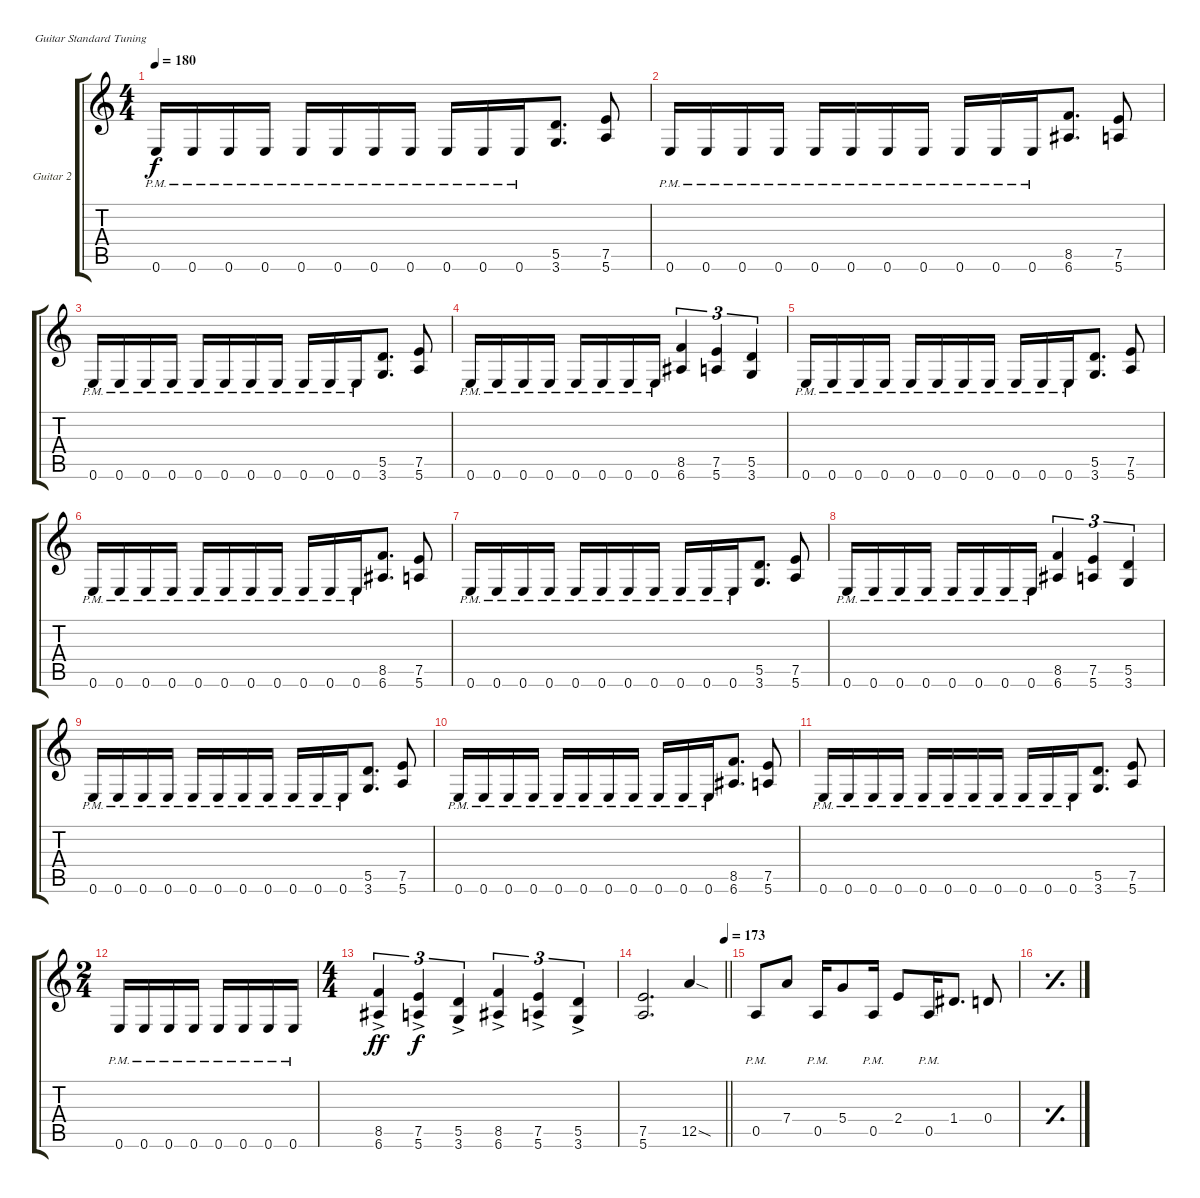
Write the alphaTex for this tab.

\bracketExtendMode groupsimilarinstruments
\firstSystemTrackNameOrientation horizontal
\otherSystemsTrackNameOrientation horizontal
\track ("Guitar 2" "Guitar 2") {instrument distortionguitar}
\staff {score tabs}
\tuning (E4 B3 G3 D3 A2 E2)
\ts (4 4)
\tempo 180
\clef g2
\ks c
0.6{pm}.16{dy f} 0.6{pm}.16 0.6{pm}.16 0.6{pm}.16 0.6{pm}.16 0.6{pm}.16 0.6{pm}.16 0.6{pm}.16 0.6{pm}.16 0.6{pm}.16 0.6{pm}.16 (5.5 3.6).8{d} (7.5 5.6).8 |
0.6{pm}.16 0.6{pm}.16 0.6{pm}.16 0.6{pm}.16 0.6{pm}.16 0.6{pm}.16 0.6{pm}.16 0.6{pm}.16 0.6{pm}.16 0.6{pm}.16 0.6{pm}.16 (8.5 6.6).8{d} (7.5 5.6).8 |
0.6{pm}.16 0.6{pm}.16 0.6{pm}.16 0.6{pm}.16 0.6{pm}.16 0.6{pm}.16 0.6{pm}.16 0.6{pm}.16 0.6{pm}.16 0.6{pm}.16 0.6{pm}.16 (5.5 3.6).8{d} (7.5 5.6).8 |
0.6{pm}.16 0.6{pm}.16 0.6{pm}.16 0.6{pm}.16 0.6{pm}.16 0.6{pm}.16 0.6{pm}.16 0.6{pm}.16 (8.5 6.6).4{tu (3 2)} (7.5 5.6).4{tu (3 2)} (5.5 3.6).4{tu (3 2)} |
0.6{pm}.16 0.6{pm}.16 0.6{pm}.16 0.6{pm}.16 0.6{pm}.16 0.6{pm}.16 0.6{pm}.16 0.6{pm}.16 0.6{pm}.16 0.6{pm}.16 0.6{pm}.16 (5.5 3.6).8{d} (7.5 5.6).8 |
0.6{pm}.16 0.6{pm}.16 0.6{pm}.16 0.6{pm}.16 0.6{pm}.16 0.6{pm}.16 0.6{pm}.16 0.6{pm}.16 0.6{pm}.16 0.6{pm}.16 0.6{pm}.16 (8.5 6.6).8{d} (7.5 5.6).8 |
0.6{pm}.16 0.6{pm}.16 0.6{pm}.16 0.6{pm}.16 0.6{pm}.16 0.6{pm}.16 0.6{pm}.16 0.6{pm}.16 0.6{pm}.16 0.6{pm}.16 0.6{pm}.16 (5.5 3.6).8{d} (7.5 5.6).8 |
0.6{pm}.16 0.6{pm}.16 0.6{pm}.16 0.6{pm}.16 0.6{pm}.16 0.6{pm}.16 0.6{pm}.16 0.6{pm}.16 (8.5 6.6).4{tu (3 2)} (7.5 5.6).4{tu (3 2)} (5.5 3.6).4{tu (3 2)} |
0.6{pm}.16 0.6{pm}.16 0.6{pm}.16 0.6{pm}.16 0.6{pm}.16 0.6{pm}.16 0.6{pm}.16 0.6{pm}.16 0.6{pm}.16 0.6{pm}.16 0.6{pm}.16 (5.5 3.6).8{d} (7.5 5.6).8 |
0.6{pm}.16 0.6{pm}.16 0.6{pm}.16 0.6{pm}.16 0.6{pm}.16 0.6{pm}.16 0.6{pm}.16 0.6{pm}.16 0.6{pm}.16 0.6{pm}.16 0.6{pm}.16 (8.5 6.6).8{d} (7.5 5.6).8 |
0.6{pm}.16 0.6{pm}.16 0.6{pm}.16 0.6{pm}.16 0.6{pm}.16 0.6{pm}.16 0.6{pm}.16 0.6{pm}.16 0.6{pm}.16 0.6{pm}.16 0.6{pm}.16 (5.5 3.6).8{d} (7.5 5.6).8 |
\ts (2 4)
\beaming (8 2 2)
0.6{pm}.16 0.6{pm}.16 0.6{pm}.16 0.6{pm}.16 0.6{pm}.16 0.6{pm}.16 0.6{pm}.16 0.6{pm}.16 |
\ts (4 4)
\beaming (8 2 2 2 2)
(8.5{ac} 6.6{ac}).4{tu (3 2) dy ff} (7.5 5.6{ac}).4{tu (3 2) dy f} (5.5 3.6{ac}).4{tu (3 2)} (8.5 6.6{ac}).4{tu (3 2)} (7.5 5.6{ac}).4{tu (3 2)} (5.5 3.6{ac}).4{tu (3 2)} |
\tempo (173 1)
\barLineRight lightlight
(7.5 5.6).2{d} 12.5{sod}.4 |
0.5{pm}.8 7.4.8 0.5{pm}.16 5.4.8 0.5{pm}.16 2.4.8 0.5{pm}.16 1.4.8{d} 0.4.8 |
\simile simple
